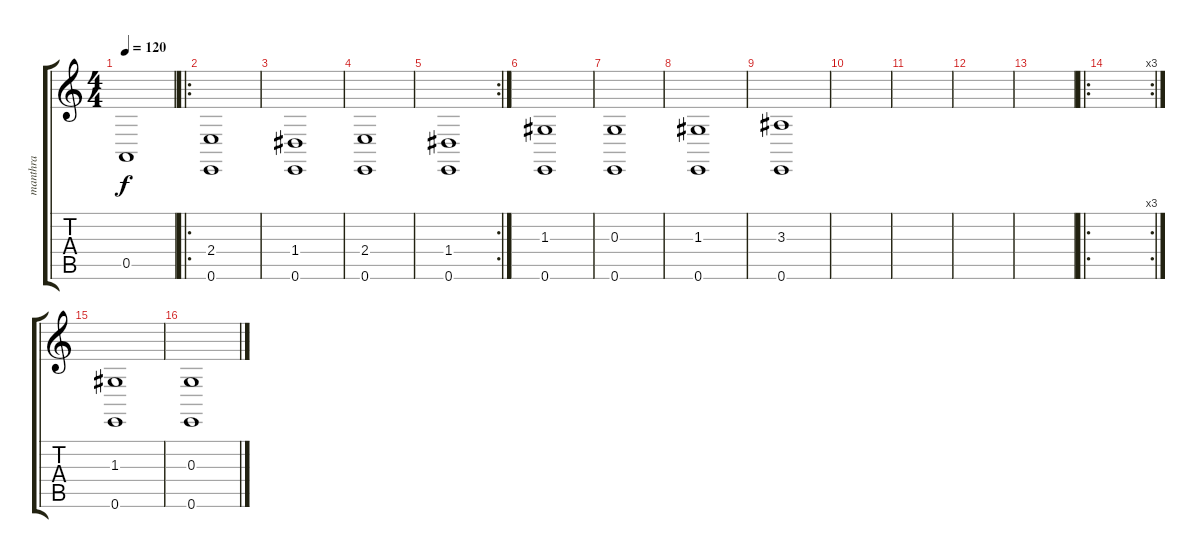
\track ("manthra" "manthra") {instrument choiraahs}
\staff {score tabs}
\tuning (E4 B3 G3 D3 A2 E2) {hide}
\ts (4 4)
\tempo 120
\clef g2
\ks c
0.5.1{dy f} |
\ro
(2.4 0.6).1 |
(1.4 0.6).1 |
(2.4 0.6).1 |
\rc 2
(1.4 0.6).1 |
(1.3 0.6).1 |
(0.3 0.6).1 |
(1.3 0.6).1 |
(3.3 0.6).1 |
|
|
|
|
\ro
\rc 3
|
(1.3 0.6).1 |
(0.3 0.6).1
